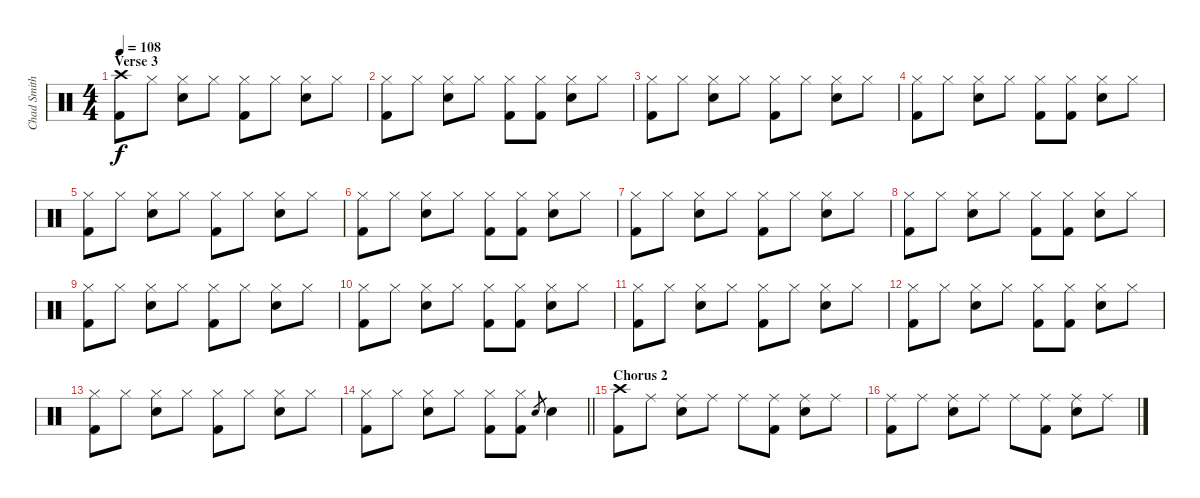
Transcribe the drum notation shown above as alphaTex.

\track ("Chad Smith | Drums" "Chad Smith") {instrument percussion}
\staff {score}
\articulation defaults
\ts (4 4)
\section ("" "Verse 3")
\tempo 108
\clef neutral
\ks c
("Crash high (hit)" "Kick (hit) 2").8{dy f} "Hi-Hat (closed)".8 ("Hi-Hat (closed)" "Electric Snare (hit)").8 "Hi-Hat (closed)".8 ("Hi-Hat (closed)" "Kick (hit) 2").8 "Hi-Hat (closed)".8 ("Hi-Hat (closed)" "Electric Snare (hit)").8 "Hi-Hat (closed)".8 |
("Hi-Hat (closed)" "Kick (hit) 2").8 "Hi-Hat (closed)".8 ("Hi-Hat (closed)" "Electric Snare (hit)").8 "Hi-Hat (closed)".8 ("Hi-Hat (closed)" "Kick (hit) 2").8 ("Hi-Hat (closed)" "Kick (hit) 2").8 ("Hi-Hat (closed)" "Electric Snare (hit)").8 "Hi-Hat (closed)".8 |
("Hi-Hat (closed)" "Kick (hit) 2").8 "Hi-Hat (closed)".8 ("Hi-Hat (closed)" "Electric Snare (hit)").8 "Hi-Hat (closed)".8 ("Hi-Hat (closed)" "Kick (hit) 2").8 "Hi-Hat (closed)".8 ("Hi-Hat (closed)" "Electric Snare (hit)").8 "Hi-Hat (closed)".8 |
("Hi-Hat (closed)" "Kick (hit) 2").8 "Hi-Hat (closed)".8 ("Hi-Hat (closed)" "Electric Snare (hit)").8 "Hi-Hat (closed)".8 ("Hi-Hat (closed)" "Kick (hit) 2").8 ("Hi-Hat (closed)" "Kick (hit) 2").8 ("Hi-Hat (closed)" "Electric Snare (hit)").8 "Hi-Hat (closed)".8 |
("Hi-Hat (closed)" "Kick (hit) 2").8 "Hi-Hat (closed)".8 ("Hi-Hat (closed)" "Electric Snare (hit)").8 "Hi-Hat (closed)".8 ("Hi-Hat (closed)" "Kick (hit) 2").8 "Hi-Hat (closed)".8 ("Hi-Hat (closed)" "Electric Snare (hit)").8 "Hi-Hat (closed)".8 |
("Hi-Hat (closed)" "Kick (hit) 2").8 "Hi-Hat (closed)".8 ("Hi-Hat (closed)" "Electric Snare (hit)").8 "Hi-Hat (closed)".8 ("Hi-Hat (closed)" "Kick (hit) 2").8 ("Hi-Hat (closed)" "Kick (hit) 2").8 ("Hi-Hat (closed)" "Electric Snare (hit)").8 "Hi-Hat (closed)".8 |
("Hi-Hat (closed)" "Kick (hit) 2").8 "Hi-Hat (closed)".8 ("Hi-Hat (closed)" "Electric Snare (hit)").8 "Hi-Hat (closed)".8 ("Hi-Hat (closed)" "Kick (hit) 2").8 "Hi-Hat (closed)".8 ("Hi-Hat (closed)" "Electric Snare (hit)").8 "Hi-Hat (closed)".8 |
("Hi-Hat (closed)" "Kick (hit) 2").8 "Hi-Hat (closed)".8 ("Hi-Hat (closed)" "Electric Snare (hit)").8 "Hi-Hat (closed)".8 ("Hi-Hat (closed)" "Kick (hit) 2").8 ("Hi-Hat (closed)" "Kick (hit) 2").8 ("Hi-Hat (closed)" "Electric Snare (hit)").8 "Hi-Hat (closed)".8 |
("Hi-Hat (closed)" "Kick (hit) 2").8 "Hi-Hat (closed)".8 ("Hi-Hat (closed)" "Electric Snare (hit)").8 "Hi-Hat (closed)".8 ("Hi-Hat (closed)" "Kick (hit) 2").8 "Hi-Hat (closed)".8 ("Hi-Hat (closed)" "Electric Snare (hit)").8 "Hi-Hat (closed)".8 |
("Hi-Hat (closed)" "Kick (hit) 2").8 "Hi-Hat (closed)".8 ("Hi-Hat (closed)" "Electric Snare (hit)").8 "Hi-Hat (closed)".8 ("Hi-Hat (closed)" "Kick (hit) 2").8 ("Hi-Hat (closed)" "Kick (hit) 2").8 ("Hi-Hat (closed)" "Electric Snare (hit)").8 "Hi-Hat (closed)".8 |
("Hi-Hat (closed)" "Kick (hit) 2").8 "Hi-Hat (closed)".8 ("Hi-Hat (closed)" "Electric Snare (hit)").8 "Hi-Hat (closed)".8 ("Hi-Hat (closed)" "Kick (hit) 2").8 "Hi-Hat (closed)".8 ("Hi-Hat (closed)" "Electric Snare (hit)").8 "Hi-Hat (closed)".8 |
("Hi-Hat (closed)" "Kick (hit) 2").8 "Hi-Hat (closed)".8 ("Hi-Hat (closed)" "Electric Snare (hit)").8 "Hi-Hat (closed)".8 ("Hi-Hat (closed)" "Kick (hit) 2").8 ("Hi-Hat (closed)" "Kick (hit) 2").8 ("Hi-Hat (closed)" "Electric Snare (hit)").8 "Hi-Hat (closed)".8 |
("Hi-Hat (closed)" "Kick (hit) 2").8 "Hi-Hat (closed)".8 ("Hi-Hat (closed)" "Electric Snare (hit)").8 "Hi-Hat (closed)".8 ("Hi-Hat (closed)" "Kick (hit) 2").8 "Hi-Hat (closed)".8 ("Hi-Hat (closed)" "Electric Snare (hit)").8 "Hi-Hat (closed)".8 |
\barLineRight lightlight
("Hi-Hat (closed)" "Kick (hit) 2").8 "Hi-Hat (closed)".8 ("Hi-Hat (closed)" "Electric Snare (hit)").8 "Hi-Hat (closed)".8 ("Hi-Hat (closed)" "Kick (hit) 2").8 ("Hi-Hat (closed)" "Kick (hit) 2").8 "Electric Snare (hit)".8{gr} "Electric Snare (hit)".4 |
\section ("" "Chorus 2")
("Crash high (hit)" "Kick (hit) 2").8 "Ride (middle)".8 ("Ride (middle)" "Electric Snare (hit)").8 "Ride (middle)".8 "Ride (middle)".8 ("Ride (middle)" "Kick (hit) 2").8 ("Ride (middle)" "Electric Snare (hit)").8 "Ride (middle)".8 |
("Ride (middle)" "Kick (hit) 2").8 "Ride (middle)".8 ("Ride (middle)" "Electric Snare (hit)").8 "Ride (middle)".8 "Ride (middle)".8 ("Ride (middle)" "Kick (hit) 2").8 ("Ride (middle)" "Electric Snare (hit)").8 "Ride (middle)".8
